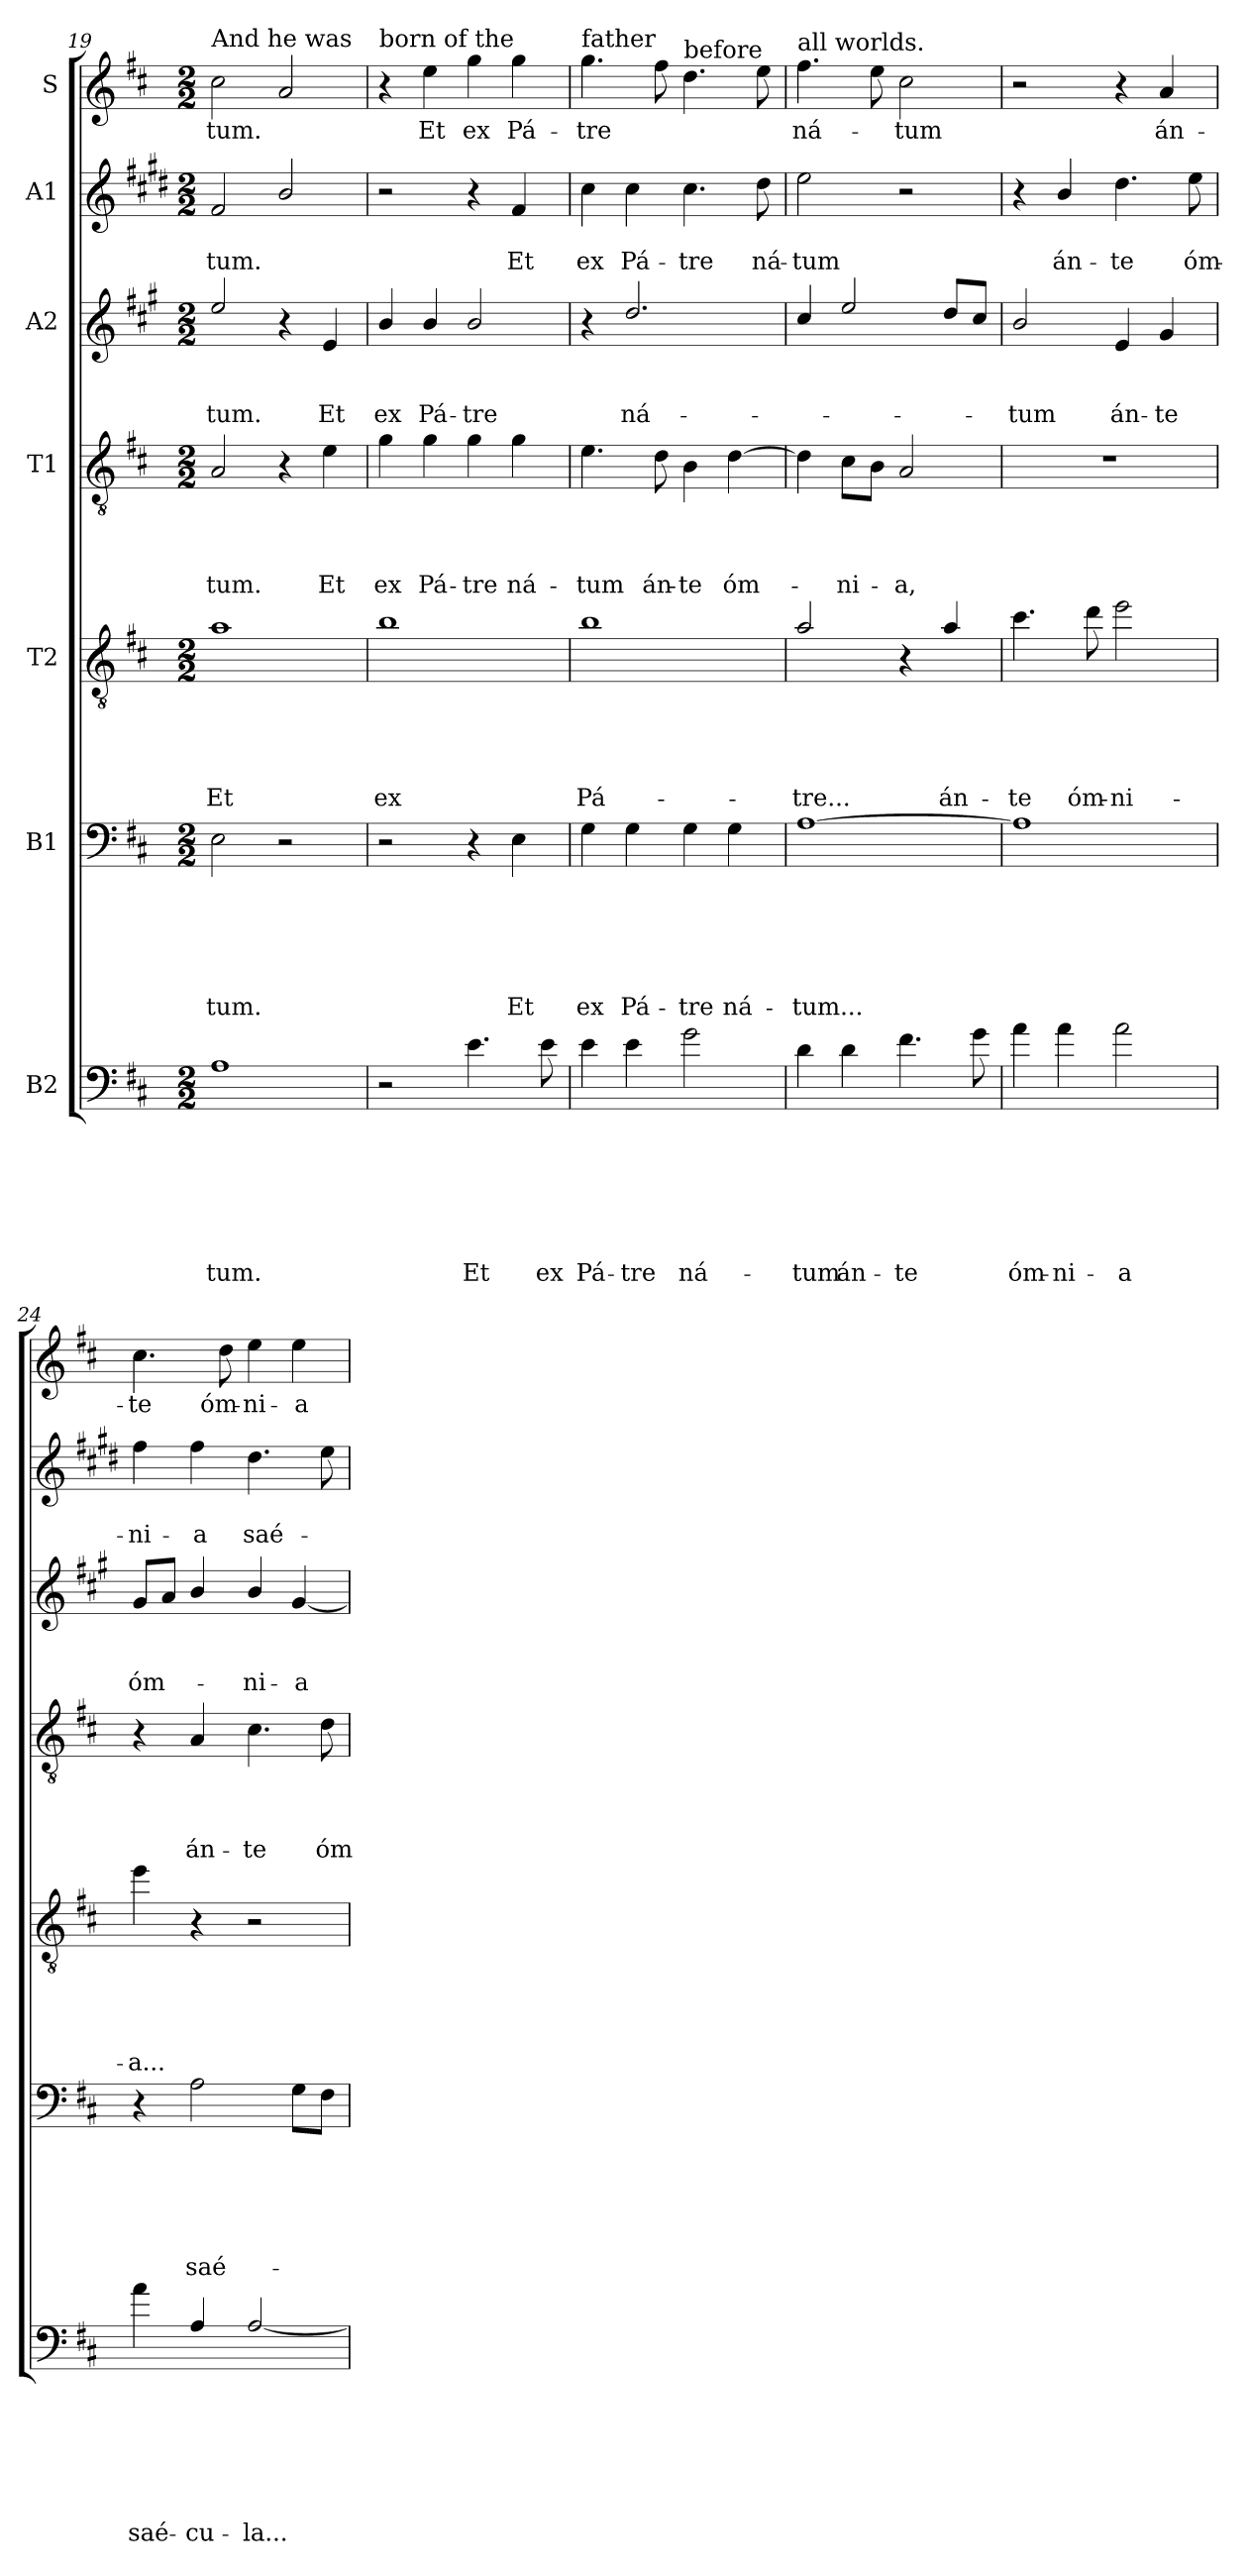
**kern	**text	**text	**text	**text	**text	**text	**text	**kern	**text	**text	**text	**text	**text	**text	**kern	**text	**text	**text	**text	**text	**kern	**text	**text	**text	**text	**kern	**text	**text	**text	**kern	**text	**text	**kern	**text
*part7	*part7	*part7	*part7	*part7	*part7	*part7	*part7	*part6	*part6	*part6	*part6	*part6	*part6	*part6	*part5	*part5	*part5	*part5	*part5	*part5	*part4	*part4	*part4	*part4	*part4	*part3	*part3	*part3	*part3	*part2	*part2	*part2	*part1	*part1
*staff7	*staff7	*staff7	*staff7	*staff7	*staff7	*staff7	*staff7	*staff6	*staff6	*staff6	*staff6	*staff6	*staff6	*staff6	*staff5	*staff5	*staff5	*staff5	*staff5	*staff5	*staff4	*staff4	*staff4	*staff4	*staff4	*staff3	*staff3	*staff3	*staff3	*staff2	*staff2	*staff2	*staff1	*staff1
*I"B2	*	*	*	*	*	*	*	*I"B1	*	*	*	*	*	*	*I"T2	*	*	*	*	*	*I"T1	*	*	*	*	*I"A2	*	*	*	*I"A1	*	*	*I"S	*
*clefF4	*	*	*	*	*	*	*	*clefF4	*	*	*	*	*	*	*clefGv2	*	*	*	*	*	*clefGv2	*	*	*	*	*clefG2	*	*	*	*clefG2	*	*	*clefG2	*
*ITrd7c12	*	*	*	*	*	*	*	*	*	*	*	*	*	*	*ITrd8c14	*	*	*	*	*	*	*	*	*	*	*ITrd4c7	*	*	*	*ITrd1c2	*	*	*	*
*k[f#c#]	*	*	*	*	*	*	*	*k[f#c#]	*	*	*	*	*	*	*k[f#c#]	*	*	*	*	*	*k[f#c#]	*	*	*	*	*k[f#c#]	*	*	*	*k[f#c#]	*	*	*k[f#c#]	*
*D:	*	*	*	*	*	*	*	*D:	*	*	*	*	*	*	*D:	*	*	*	*	*	*D:	*	*	*	*	*D:	*	*	*	*D:	*	*	*D:	*
*M2/2	*	*	*	*	*	*	*	*M2/2	*	*	*	*	*	*	*M2/2	*	*	*	*	*	*M2/2	*	*	*	*	*M2/2	*	*	*	*M2/2	*	*	*M2/2	*
=19	=19	=19	=19	=19	=19	=19	=19	=19	=19	=19	=19	=19	=19	=19	=19	=19	=19	=19	=19	=19	=19	=19	=19	=19	=19	=19	=19	=19	=19	=19	=19	=19	=19	=19
!	!	!	!	!	!	!	!	!	!	!	!	!	!	!	!	!	!	!	!	!	!	!	!	!	!	!	!	!	!	!	!	!	!LO:TX:a:t=And he was	!
!	!	!	!	!	!	!	!LO:LY:b	!	!	!	!	!	!	!LO:LY:b	!	!	!	!	!	!LO:LY:b	!	!	!	!	!LO:LY:b	!	!	!	!LO:LY:b	!	!	!LO:LY:b	!	!LO:LY:b
1AA	.	.	.	.	.	.	-tum.	2E\	.	.	.	.	.	-tum.	1A	.	.	.	.	Et	2A/	.	.	.	-tum.	2a/	.	.	-tum.	2e/	.	-tum.	2cc#\	-tum.
.	.	.	.	.	.	.	.	2r	.	.	.	.	.	.	.	.	.	.	.	.	4r	.	.	.	.	4r	.	.	.	2a/	.	.	2a/	.
!	!	!	!	!	!	!	!	!	!	!	!	!	!	!	!	!	!	!	!	!	!	!	!	!	!LO:LY:b	!	!	!	!LO:LY:b	!	!	!	!	!
.	.	.	.	.	.	.	.	.	.	.	.	.	.	.	.	.	.	.	.	.	4e\	.	.	.	Et	4A/	.	.	Et	.	.	.	.	.
=20	=20	=20	=20	=20	=20	=20	=20	=20	=20	=20	=20	=20	=20	=20	=20	=20	=20	=20	=20	=20	=20	=20	=20	=20	=20	=20	=20	=20	=20	=20	=20	=20	=20	=20
!	!	!	!	!	!	!	!	!	!	!	!	!	!	!	!	!	!	!	!	!	!	!	!	!	!	!	!	!	!	!	!	!	!LO:TX:a:t=born of the	!
!	!	!	!	!	!	!	!	!	!	!	!	!	!	!	!	!	!	!	!	!LO:LY:b	!	!	!	!	!LO:LY:b	!	!	!	!LO:LY:b	!	!	!	!	!
2r	.	.	.	.	.	.	.	2r	.	.	.	.	.	.	1B	.	.	.	.	ex	4g\	.	.	.	ex	4e/	.	.	ex	2r	.	.	4r	.
!	!	!	!	!	!	!	!	!	!	!	!	!	!	!	!	!	!	!	!	!	!	!	!	!	!LO:LY:b	!	!	!	!LO:LY:b	!	!	!	!	!LO:LY:b
.	.	.	.	.	.	.	.	.	.	.	.	.	.	.	.	.	.	.	.	.	4g\	.	.	.	Pá-	4e/	.	.	Pá-	.	.	.	4ee\	Et
!	!	!	!	!	!	!	!LO:LY:b	!	!	!	!	!	!	!	!	!	!	!	!	!	!	!	!	!	!LO:LY:b	!	!	!	!LO:LY:b	!	!	!	!	!LO:LY:b
4.E\	.	.	.	.	.	.	Et	4r	.	.	.	.	.	.	.	.	.	.	.	.	4g\	.	.	.	-tre	2e/	.	.	-tre	4r	.	.	4gg\	ex
!	!	!	!	!	!	!	!	!	!	!	!	!	!	!LO:LY:b	!	!	!	!	!	!	!	!	!	!	!LO:LY:b	!	!	!	!	!	!	!LO:LY:b	!	!LO:LY:b
.	.	.	.	.	.	.	.	4E\	.	.	.	.	.	Et	.	.	.	.	.	.	4g\	.	.	.	ná-	.	.	.	.	4e/	.	Et	4gg\	Pá-
!	!	!	!	!	!	!	!LO:LY:b	!	!	!	!	!	!	!	!	!	!	!	!	!	!	!	!	!	!	!	!	!	!	!	!	!	!	!
8E\	.	.	.	.	.	.	ex	.	.	.	.	.	.	.	.	.	.	.	.	.	.	.	.	.	.	.	.	.	.	.	.	.	.	.
!!LO:PB:g=z
=21	=21	=21	=21	=21	=21	=21	=21	=21	=21	=21	=21	=21	=21	=21	=21	=21	=21	=21	=21	=21	=21	=21	=21	=21	=21	=21	=21	=21	=21	=21	=21	=21	=21	=21
!	!	!	!	!	!	!	!	!	!	!	!	!	!	!	!	!	!	!	!	!	!	!	!	!	!	!	!	!	!	!	!	!	!LO:TX:a:t=father	!
!	!	!	!	!	!	!	!LO:LY:b	!	!	!	!	!	!	!LO:LY:b	!	!	!	!	!	!LO:LY:b	!	!	!	!	!LO:LY:b	!	!	!	!	!	!	!LO:LY:b	!	!LO:LY:b
4E\	.	.	.	.	.	.	Pá-	4G\	.	.	.	.	.	ex	1B	.	.	.	.	Pá-	4.e\	.	.	.	-tum	4r	.	.	.	4b\	.	ex	4.gg\	-tre
!	!	!	!	!	!	!	!LO:LY:b	!	!	!	!	!	!	!LO:LY:b	!	!	!	!	!	!	!	!	!	!	!	!	!	!	!LO:LY:b	!	!	!LO:LY:b	!	!
4E\	.	.	.	.	.	.	-tre	4G\	.	.	.	.	.	Pá-	.	.	.	.	.	.	.	.	.	.	.	2.g/	.	.	ná-	4b\	.	Pá-	.	.
!	!	!	!	!	!	!	!	!	!	!	!	!	!	!	!	!	!	!	!	!	!	!	!	!	!LO:LY:b	!	!	!	!	!	!	!	!	!
.	.	.	.	.	.	.	.	.	.	.	.	.	.	.	.	.	.	.	.	.	8d\	.	.	.	án-	.	.	.	.	.	.	.	8ff#\	.
!	!	!	!	!	!	!	!	!	!	!	!	!	!	!	!	!	!	!	!	!	!	!	!	!	!	!	!	!	!	!	!	!	!LO:TX:a:t=before	!
!	!	!	!	!	!	!	!LO:LY:b	!	!	!	!	!	!	!LO:LY:b	!	!	!	!	!	!	!	!	!	!	!LO:LY:b	!	!	!	!	!	!	!LO:LY:b	!	!
2G\	.	.	.	.	.	.	ná-	4G\	.	.	.	.	.	-tre	.	.	.	.	.	.	4B\	.	.	.	-te	.	.	.	.	4.b\	.	-tre	4.dd\	.
!	!	!	!	!	!	!	!	!	!	!	!	!	!	!LO:LY:b	!	!	!	!	!	!	!	!	!	!	!LO:LY:b	!	!	!	!	!	!	!	!	!
.	.	.	.	.	.	.	.	4G\	.	.	.	.	.	ná-	.	.	.	.	.	.	[4d\	.	.	.	óm-	.	.	.	.	.	.	.	.	.
!	!	!	!	!	!	!	!	!	!	!	!	!	!	!	!	!	!	!	!	!	!	!	!	!	!	!	!	!	!	!	!	!LO:LY:b	!	!
.	.	.	.	.	.	.	.	.	.	.	.	.	.	.	.	.	.	.	.	.	.	.	.	.	.	.	.	.	.	8cc#\	.	ná-	8ee\	.
=22	=22	=22	=22	=22	=22	=22	=22	=22	=22	=22	=22	=22	=22	=22	=22	=22	=22	=22	=22	=22	=22	=22	=22	=22	=22	=22	=22	=22	=22	=22	=22	=22	=22	=22
!	!	!	!	!	!	!	!	!	!	!	!	!	!	!	!	!	!	!	!	!	!	!	!	!	!	!	!	!	!	!	!	!	!LO:TX:a:t=all worlds.	!
!	!	!	!	!	!	!	!LO:LY:b	!	!	!	!	!	!	!LO:LY:b	!	!	!	!	!	!LO:LY:b	!	!	!	!	!	!	!	!	!	!	!	!LO:LY:b	!	!LO:LY:b
4D\	.	.	.	.	.	.	-tum	[1A	.	.	.	.	.	-tum...	2A/	.	.	.	.	-tre...	4d\]	.	.	.	.	4f#/	.	.	.	2dd\	.	-tum	4.ff#\	ná-
!	!	!	!	!	!	!	!LO:LY:b	!	!	!	!	!	!	!	!	!	!	!	!	!	!	!	!	!	!LO:LY:b	!	!	!	!	!	!	!	!	!
4D\	.	.	.	.	.	.	án-	.	.	.	.	.	.	.	.	.	.	.	.	.	8c#\L	.	.	.	-ni-	2a/	.	.	.	.	.	.	.	.
.	.	.	.	.	.	.	.	.	.	.	.	.	.	.	.	.	.	.	.	.	8B\J	.	.	.	.	.	.	.	.	.	.	.	8ee\	.
!	!	!	!	!	!	!	!LO:LY:b	!	!	!	!	!	!	!	!	!	!	!	!	!	!	!	!	!	!LO:LY:b	!	!	!	!	!	!	!	!	!LO:LY:b
4.F#\	.	.	.	.	.	.	-te	.	.	.	.	.	.	.	4r	.	.	.	.	.	2A/	.	.	.	-a,	.	.	.	.	2r	.	.	2cc#\	-tum
!	!	!	!	!	!	!	!	!	!	!	!	!	!	!	!	!	!	!	!	!LO:LY:b	!	!	!	!	!	!	!	!	!	!	!	!	!	!
.	.	.	.	.	.	.	.	.	.	.	.	.	.	.	4A/	.	.	.	.	án-	.	.	.	.	.	8g/L	.	.	.	.	.	.	.	.
8G\	.	.	.	.	.	.	.	.	.	.	.	.	.	.	.	.	.	.	.	.	.	.	.	.	.	8f#/J	.	.	.	.	.	.	.	.
=23	=23	=23	=23	=23	=23	=23	=23	=23	=23	=23	=23	=23	=23	=23	=23	=23	=23	=23	=23	=23	=23	=23	=23	=23	=23	=23	=23	=23	=23	=23	=23	=23	=23	=23
!	!	!	!	!	!	!	!LO:LY:b	!	!	!	!	!	!	!	!	!	!	!	!	!LO:LY:b	!	!	!	!	!	!	!	!	!LO:LY:b	!	!	!	!	!
4A\	.	.	.	.	.	.	óm-	1A]	.	.	.	.	.	.	4.c#\	.	.	.	.	-te	1r	.	.	.	.	2e/	.	.	-tum	4r	.	.	2r	.
!	!	!	!	!	!	!	!LO:LY:b	!	!	!	!	!	!	!	!	!	!	!	!	!	!	!	!	!	!	!	!	!	!	!	!	!LO:LY:b	!	!
4A\	.	.	.	.	.	.	-ni-	.	.	.	.	.	.	.	.	.	.	.	.	.	.	.	.	.	.	.	.	.	.	4a/	.	án-	.	.
!	!	!	!	!	!	!	!	!	!	!	!	!	!	!	!	!	!	!	!	!LO:LY:b	!	!	!	!	!	!	!	!	!	!	!	!	!	!
.	.	.	.	.	.	.	.	.	.	.	.	.	.	.	8d\	.	.	.	.	óm-	.	.	.	.	.	.	.	.	.	.	.	.	.	.
!	!	!	!	!	!	!	!LO:LY:b	!	!	!	!	!	!	!	!	!	!	!	!	!LO:LY:b	!	!	!	!	!	!	!	!	!LO:LY:b	!	!	!LO:LY:b	!	!
2A\	.	.	.	.	.	.	-a	.	.	.	.	.	.	.	2e\	.	.	.	.	-ni-	.	.	.	.	.	4A/	.	.	án-	4.cc#\	.	-te	4r	.
!	!	!	!	!	!	!	!	!	!	!	!	!	!	!	!	!	!	!	!	!	!	!	!	!	!	!	!	!	!LO:LY:b	!	!	!	!	!LO:LY:b
.	.	.	.	.	.	.	.	.	.	.	.	.	.	.	.	.	.	.	.	.	.	.	.	.	.	4c#/	.	.	-te	.	.	.	4a/	án-
!	!	!	!	!	!	!	!	!	!	!	!	!	!	!	!	!	!	!	!	!	!	!	!	!	!	!	!	!	!	!	!	!LO:LY:b	!	!
.	.	.	.	.	.	.	.	.	.	.	.	.	.	.	.	.	.	.	.	.	.	.	.	.	.	.	.	.	.	8dd\	.	óm-	.	.
=24	=24	=24	=24	=24	=24	=24	=24	=24	=24	=24	=24	=24	=24	=24	=24	=24	=24	=24	=24	=24	=24	=24	=24	=24	=24	=24	=24	=24	=24	=24	=24	=24	=24	=24
!	!	!	!	!	!	!	!LO:LY:b	!	!	!	!	!	!	!	!	!	!	!	!	!LO:LY:b	!	!	!	!	!	!	!	!	!LO:LY:b	!	!	!LO:LY:b	!	!LO:LY:b
4A\	.	.	.	.	.	.	saé-	4r	.	.	.	.	.	.	4e\	.	.	.	.	-a...	4r	.	.	.	.	8c#/L	.	.	óm-	4ee\	.	-ni-	4.cc#\	-te
.	.	.	.	.	.	.	.	.	.	.	.	.	.	.	.	.	.	.	.	.	.	.	.	.	.	8d/J	.	.	.	.	.	.	.	.
!	!	!	!	!	!	!	!LO:LY:b	!	!	!	!	!	!	!LO:LY:b	!	!	!	!	!	!	!	!	!	!	!LO:LY:b	!	!	!	!	!	!	!LO:LY:b	!	!
4AA/	.	.	.	.	.	.	-cu-	2A\	.	.	.	.	.	saé-	4r	.	.	.	.	.	4A/	.	.	.	án-	4e/	.	.	.	4ee\	.	-a	.	.
!	!	!	!	!	!	!	!	!	!	!	!	!	!	!	!	!	!	!	!	!	!	!	!	!	!	!	!	!	!	!	!	!	!	!LO:LY:b
.	.	.	.	.	.	.	.	.	.	.	.	.	.	.	.	.	.	.	.	.	.	.	.	.	.	.	.	.	.	.	.	.	8dd\	óm-
!	!	!	!	!	!	!	!LO:LY:b	!	!	!	!	!	!	!	!	!	!	!	!	!	!	!	!	!	!LO:LY:b	!	!	!	!LO:LY:b	!	!	!LO:LY:b	!	!LO:LY:b
[2AA/	.	.	.	.	.	.	-la...	.	.	.	.	.	.	.	2r	.	.	.	.	.	4.c#\	.	.	.	-te	4e/	.	.	-ni-	4.cc#\	.	saé-	4ee\	-ni-
!	!	!	!	!	!	!	!	!	!	!	!	!	!	!	!	!	!	!	!	!	!	!	!	!	!	!	!	!	!LO:LY:b	!	!	!	!	!LO:LY:b
.	.	.	.	.	.	.	.	8G\L	.	.	.	.	.	.	.	.	.	.	.	.	.	.	.	.	.	[4c#/	.	.	-a	.	.	.	4ee\	-a
!	!	!	!	!	!	!	!	!	!	!	!	!	!	!	!	!	!	!	!	!	!	!	!	!	!LO:LY:b	!	!	!	!	!	!	!	!	!
.	.	.	.	.	.	.	.	8F#\J	.	.	.	.	.	.	.	.	.	.	.	.	8d\	.	.	.	óm-	.	.	.	.	8dd\	.	.	.	.
=	=	=	=	=	=	=	=	=	=	=	=	=	=	=	=	=	=	=	=	=	=	=	=	=	=	=	=	=	=	=	=	=	=	=
*-	*-	*-	*-	*-	*-	*-	*-	*-	*-	*-	*-	*-	*-	*-	*-	*-	*-	*-	*-	*-	*-	*-	*-	*-	*-	*-	*-	*-	*-	*-	*-	*-	*-	*-
